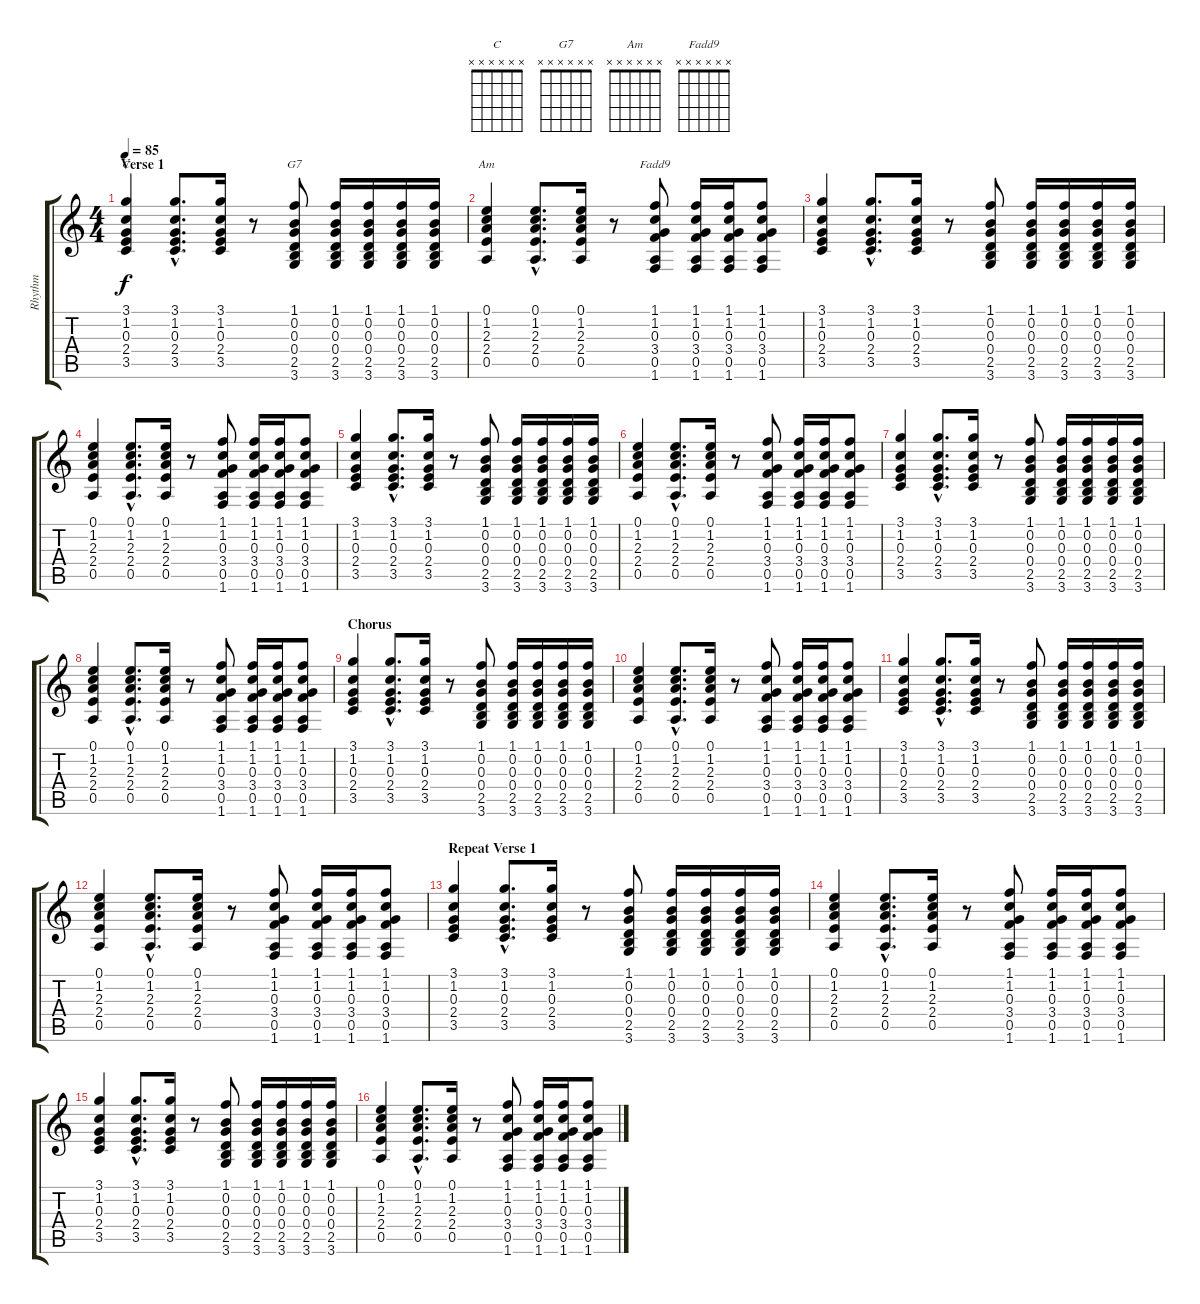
\track ("Rhythm" "Rhythm") {instrument acousticguitarsteel}
\staff {score tabs}
\tuning (E4 B3 G3 D3 A2 E2) {hide}
\chord ("C" x x x x x x)
\chord ("G7" x x x x x x)
\chord ("Am" x x x x x x)
\chord ("Fadd9" x x x x x x)
\ts (4 4)
\section ("" "Verse 1")
\tempo 85
\clef g2
\ks c
(3.1 1.2 0.3 2.4 3.5).4{ch "C" dy f} (3.1{hac} 1.2{hac} 0.3{hac} 2.4{hac} 3.5{hac}).8{d} (3.1 1.2 0.3 2.4 3.5).16 r.8 (1.1 0.2 0.3 0.4 2.5 3.6).8{ch "G7"} (1.1 0.2 0.3 0.4 2.5 3.6).16 (1.1 0.2 0.3 0.4 2.5 3.6).16 (1.1 0.2 0.3 0.4 2.5 3.6).16 (1.1 0.2 0.3 0.4 2.5 3.6).16 |
(0.1 1.2 2.3 2.4 0.5).4{ch "Am"} (0.1{hac} 1.2{hac} 2.3{hac} 2.4{hac} 0.5{hac}).8{d} (0.1 1.2 2.3 2.4 0.5).16 r.8 (1.1 1.2 0.3 3.4 0.5 1.6).8{ch "Fadd9"} (1.1 1.2 0.3 3.4 0.5 1.6).16 (1.1 1.2 0.3 3.4 0.5 1.6).16 (1.1 1.2 0.3 3.4 0.5 1.6).8 |
(3.1 1.2 0.3 2.4 3.5).4 (3.1{hac} 1.2{hac} 0.3{hac} 2.4{hac} 3.5{hac}).8{d} (3.1 1.2 0.3 2.4 3.5).16 r.8 (1.1 0.2 0.3 0.4 2.5 3.6).8 (1.1 0.2 0.3 0.4 2.5 3.6).16 (1.1 0.2 0.3 0.4 2.5 3.6).16 (1.1 0.2 0.3 0.4 2.5 3.6).16 (1.1 0.2 0.3 0.4 2.5 3.6).16 |
(0.1 1.2 2.3 2.4 0.5).4 (0.1{hac} 1.2{hac} 2.3{hac} 2.4{hac} 0.5{hac}).8{d} (0.1 1.2 2.3 2.4 0.5).16 r.8 (1.1 1.2 0.3 3.4 0.5 1.6).8 (1.1 1.2 0.3 3.4 0.5 1.6).16 (1.1 1.2 0.3 3.4 0.5 1.6).16 (1.1 1.2 0.3 3.4 0.5 1.6).8 |
(3.1 1.2 0.3 2.4 3.5).4 (3.1{hac} 1.2{hac} 0.3{hac} 2.4{hac} 3.5{hac}).8{d} (3.1 1.2 0.3 2.4 3.5).16 r.8 (1.1 0.2 0.3 0.4 2.5 3.6).8 (1.1 0.2 0.3 0.4 2.5 3.6).16 (1.1 0.2 0.3 0.4 2.5 3.6).16 (1.1 0.2 0.3 0.4 2.5 3.6).16 (1.1 0.2 0.3 0.4 2.5 3.6).16 |
(0.1 1.2 2.3 2.4 0.5).4 (0.1{hac} 1.2{hac} 2.3{hac} 2.4{hac} 0.5{hac}).8{d} (0.1 1.2 2.3 2.4 0.5).16 r.8 (1.1 1.2 0.3 3.4 0.5 1.6).8 (1.1 1.2 0.3 3.4 0.5 1.6).16 (1.1 1.2 0.3 3.4 0.5 1.6).16 (1.1 1.2 0.3 3.4 0.5 1.6).8 |
(3.1 1.2 0.3 2.4 3.5).4 (3.1{hac} 1.2{hac} 0.3{hac} 2.4{hac} 3.5{hac}).8{d} (3.1 1.2 0.3 2.4 3.5).16 r.8 (1.1 0.2 0.3 0.4 2.5 3.6).8 (1.1 0.2 0.3 0.4 2.5 3.6).16 (1.1 0.2 0.3 0.4 2.5 3.6).16 (1.1 0.2 0.3 0.4 2.5 3.6).16 (1.1 0.2 0.3 0.4 2.5 3.6).16 |
(0.1 1.2 2.3 2.4 0.5).4 (0.1{hac} 1.2{hac} 2.3{hac} 2.4{hac} 0.5{hac}).8{d} (0.1 1.2 2.3 2.4 0.5).16 r.8 (1.1 1.2 0.3 3.4 0.5 1.6).8 (1.1 1.2 0.3 3.4 0.5 1.6).16 (1.1 1.2 0.3 3.4 0.5 1.6).16 (1.1 1.2 0.3 3.4 0.5 1.6).8 |
\section ("" "Chorus")
(3.1 1.2 0.3 2.4 3.5).4 (3.1{hac} 1.2{hac} 0.3{hac} 2.4{hac} 3.5{hac}).8{d} (3.1 1.2 0.3 2.4 3.5).16 r.8 (1.1 0.2 0.3 0.4 2.5 3.6).8 (1.1 0.2 0.3 0.4 2.5 3.6).16 (1.1 0.2 0.3 0.4 2.5 3.6).16 (1.1 0.2 0.3 0.4 2.5 3.6).16 (1.1 0.2 0.3 0.4 2.5 3.6).16 |
(0.1 1.2 2.3 2.4 0.5).4 (0.1{hac} 1.2{hac} 2.3{hac} 2.4{hac} 0.5{hac}).8{d} (0.1 1.2 2.3 2.4 0.5).16 r.8 (1.1 1.2 0.3 3.4 0.5 1.6).8 (1.1 1.2 0.3 3.4 0.5 1.6).16 (1.1 1.2 0.3 3.4 0.5 1.6).16 (1.1 1.2 0.3 3.4 0.5 1.6).8 |
(3.1 1.2 0.3 2.4 3.5).4 (3.1{hac} 1.2{hac} 0.3{hac} 2.4{hac} 3.5{hac}).8{d} (3.1 1.2 0.3 2.4 3.5).16 r.8 (1.1 0.2 0.3 0.4 2.5 3.6).8 (1.1 0.2 0.3 0.4 2.5 3.6).16 (1.1 0.2 0.3 0.4 2.5 3.6).16 (1.1 0.2 0.3 0.4 2.5 3.6).16 (1.1 0.2 0.3 0.4 2.5 3.6).16 |
(0.1 1.2 2.3 2.4 0.5).4 (0.1{hac} 1.2{hac} 2.3{hac} 2.4{hac} 0.5{hac}).8{d} (0.1 1.2 2.3 2.4 0.5).16 r.8 (1.1 1.2 0.3 3.4 0.5 1.6).8 (1.1 1.2 0.3 3.4 0.5 1.6).16 (1.1 1.2 0.3 3.4 0.5 1.6).16 (1.1 1.2 0.3 3.4 0.5 1.6).8 |
\section ("" "Repeat Verse 1")
(3.1 1.2 0.3 2.4 3.5).4 (3.1{hac} 1.2{hac} 0.3{hac} 2.4{hac} 3.5{hac}).8{d} (3.1 1.2 0.3 2.4 3.5).16 r.8 (1.1 0.2 0.3 0.4 2.5 3.6).8 (1.1 0.2 0.3 0.4 2.5 3.6).16 (1.1 0.2 0.3 0.4 2.5 3.6).16 (1.1 0.2 0.3 0.4 2.5 3.6).16 (1.1 0.2 0.3 0.4 2.5 3.6).16 |
(0.1 1.2 2.3 2.4 0.5).4 (0.1{hac} 1.2{hac} 2.3{hac} 2.4{hac} 0.5{hac}).8{d} (0.1 1.2 2.3 2.4 0.5).16 r.8 (1.1 1.2 0.3 3.4 0.5 1.6).8 (1.1 1.2 0.3 3.4 0.5 1.6).16 (1.1 1.2 0.3 3.4 0.5 1.6).16 (1.1 1.2 0.3 3.4 0.5 1.6).8 |
(3.1 1.2 0.3 2.4 3.5).4 (3.1{hac} 1.2{hac} 0.3{hac} 2.4{hac} 3.5{hac}).8{d} (3.1 1.2 0.3 2.4 3.5).16 r.8 (1.1 0.2 0.3 0.4 2.5 3.6).8 (1.1 0.2 0.3 0.4 2.5 3.6).16 (1.1 0.2 0.3 0.4 2.5 3.6).16 (1.1 0.2 0.3 0.4 2.5 3.6).16 (1.1 0.2 0.3 0.4 2.5 3.6).16 |
(0.1 1.2 2.3 2.4 0.5).4 (0.1{hac} 1.2{hac} 2.3{hac} 2.4{hac} 0.5{hac}).8{d} (0.1 1.2 2.3 2.4 0.5).16 r.8 (1.1 1.2 0.3 3.4 0.5 1.6).8 (1.1 1.2 0.3 3.4 0.5 1.6).16 (1.1 1.2 0.3 3.4 0.5 1.6).16 (1.1 1.2 0.3 3.4 0.5 1.6).8
